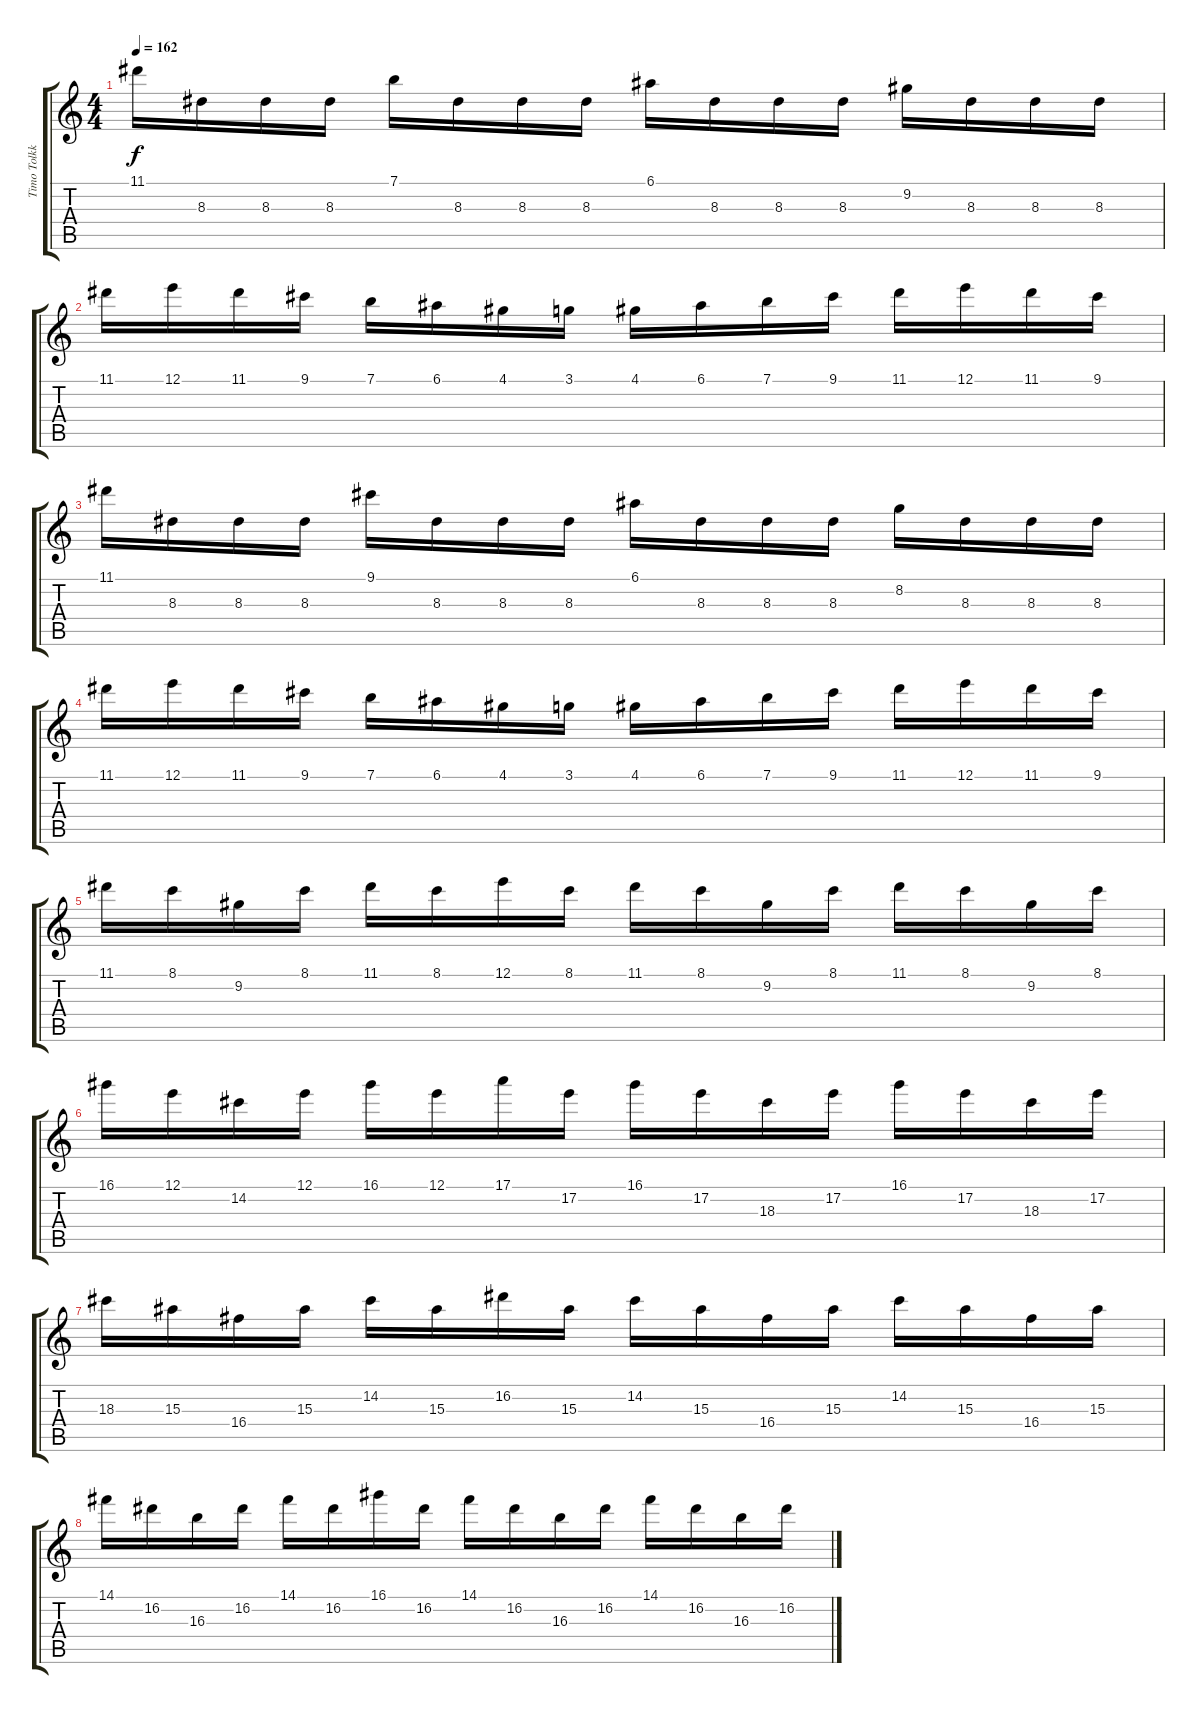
\track ("Timo Tolkki" "Timo Tolkk") {instrument distortionguitar}
\staff {score tabs}
\tuning (E4 B3 G3 D3 A2 E2) {hide}
\ts (4 4)
\tempo 162
\clef g2
\ks c
11.1.16{dy f} 8.3.16 8.3.16 8.3.16 7.1.16 8.3.16 8.3.16 8.3.16 6.1.16 8.3.16 8.3.16 8.3.16 9.2.16 8.3.16 8.3.16 8.3.16 |
11.1.16 12.1.16 11.1.16 9.1.16 7.1.16 6.1.16 4.1.16 3.1.16 4.1.16 6.1.16 7.1.16 9.1.16 11.1.16 12.1.16 11.1.16 9.1.16 |
11.1.16 8.3.16 8.3.16 8.3.16 9.1.16 8.3.16 8.3.16 8.3.16 6.1.16 8.3.16 8.3.16 8.3.16 8.2.16 8.3.16 8.3.16 8.3.16 |
11.1.16 12.1.16 11.1.16 9.1.16 7.1.16 6.1.16 4.1.16 3.1.16 4.1.16 6.1.16 7.1.16 9.1.16 11.1.16 12.1.16 11.1.16 9.1.16 |
11.1.16 8.1.16 9.2.16 8.1.16 11.1.16 8.1.16 12.1.16 8.1.16 11.1.16 8.1.16 9.2.16 8.1.16 11.1.16 8.1.16 9.2.16 8.1.16 |
16.1.16 12.1.16 14.2.16 12.1.16 16.1.16 12.1.16 17.1.16 17.2.16 16.1.16 17.2.16 18.3.16 17.2.16 16.1.16 17.2.16 18.3.16 17.2.16 |
18.3.16 15.3.16 16.4.16 15.3.16 14.2.16 15.3.16 16.2.16 15.3.16 14.2.16 15.3.16 16.4.16 15.3.16 14.2.16 15.3.16 16.4.16 15.3.16 |
14.1.16 16.2.16 16.3.16 16.2.16 14.1.16 16.2.16 16.1.16 16.2.16 14.1.16 16.2.16 16.3.16 16.2.16 14.1.16 16.2.16 16.3.16 16.2.16
